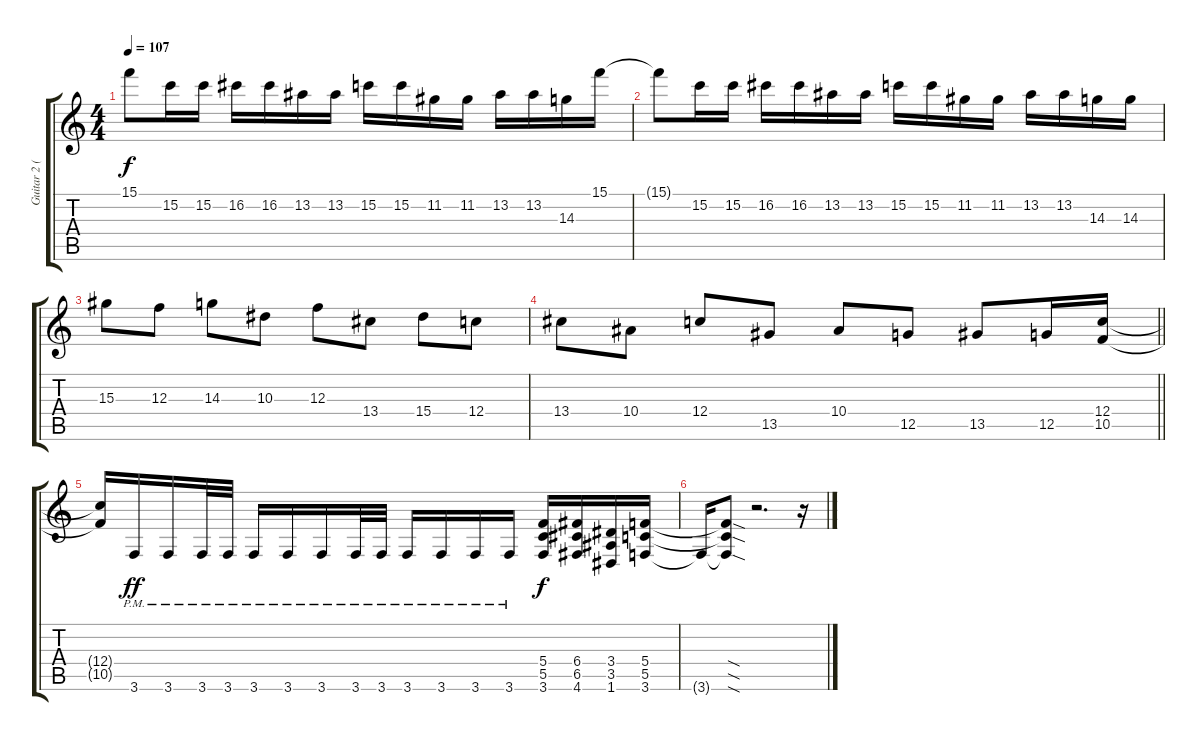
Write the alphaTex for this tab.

\track ("Guitar 2 (Ramos)" "Guitar 2 (") {instrument distortionguitar}
\staff {score tabs}
\tuning (D4 A3 F3 C3 G2 D2) {hide}
\ts (4 4)
\tempo 107
\clef g2
\ks c
15.1{t}.8{dy f} 15.2.16 15.2.16 16.2.16 16.2.16 13.2.16 13.2.16 15.2.16 15.2.16 11.2.16 11.2.16 13.2.16 13.2.16 14.3.16 15.1.16 |
15.1{t}.8 15.2.16 15.2.16 16.2.16 16.2.16 13.2.16 13.2.16 15.2.16 15.2.16 11.2.16 11.2.16 13.2.16 13.2.16 14.3.16 14.3.16 |
15.3.8 12.3.8 14.3.8 10.3.8 12.3.8 13.4.8 15.4.8 12.4.8 |
\barLineRight lightlight
13.4.8 10.4.8 12.4.8 13.5.8 10.4.8 12.5.8 13.5.8 12.5.16 (12.4 10.5).16 |
(12.4{t} 10.5{t}).16 3.6{pm}.16{dy ff} 3.6{pm}.16 3.6{pm}.32 3.6{pm}.32 3.6{pm}.16 3.6{pm}.16 3.6{pm}.16 3.6{pm}.32 3.6{pm}.32 3.6{pm}.16 3.6{pm}.16 3.6{pm}.16 3.6{pm}.16 (5.4 5.5 3.6).16{dy f} (6.4 6.5 4.6).16 (3.4 3.5 1.6).16 (5.4 5.5 3.6).16 |
3.6{t}.16 (5.4{sod t} 5.5{sod t} 3.6{sod t}).8 r.2{d} r.16
